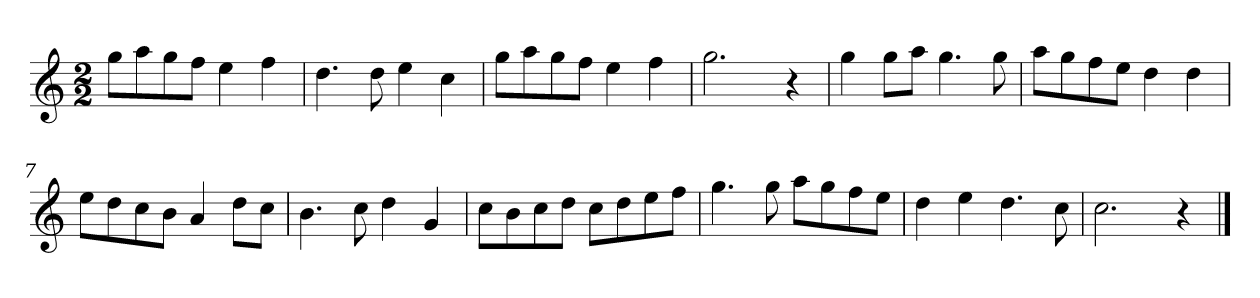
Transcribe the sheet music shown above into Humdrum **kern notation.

**kern
*part1
*staff1
*k[]
*M2/2
*MM120
=1
8ggL
8aa
8gg
8ffJ
4ee
4ff
=2
4.dd
8dd
4ee
4cc
=3
8ggL
8aa
8gg
8ffJ
4ee
4ff
=4
2.gg
4r
=5
4gg
8ggL
8aaJ
4.gg
8gg
=6
8aaL
8gg
8ff
8eeJ
4dd
4dd
=7
8eeL
8dd
8cc
8bJ
4a
8ddL
8ccJ
=8
4.b
8cc
4dd
4g
=9
8ccL
8b
8cc
8ddJ
8ccL
8dd
8ee
8ffJ
=10
4.gg
8gg
8aaL
8gg
8ff
8eeJ
=11
4dd
4ee
4.dd
8cc
=12
2.cc
4r
==
*-
